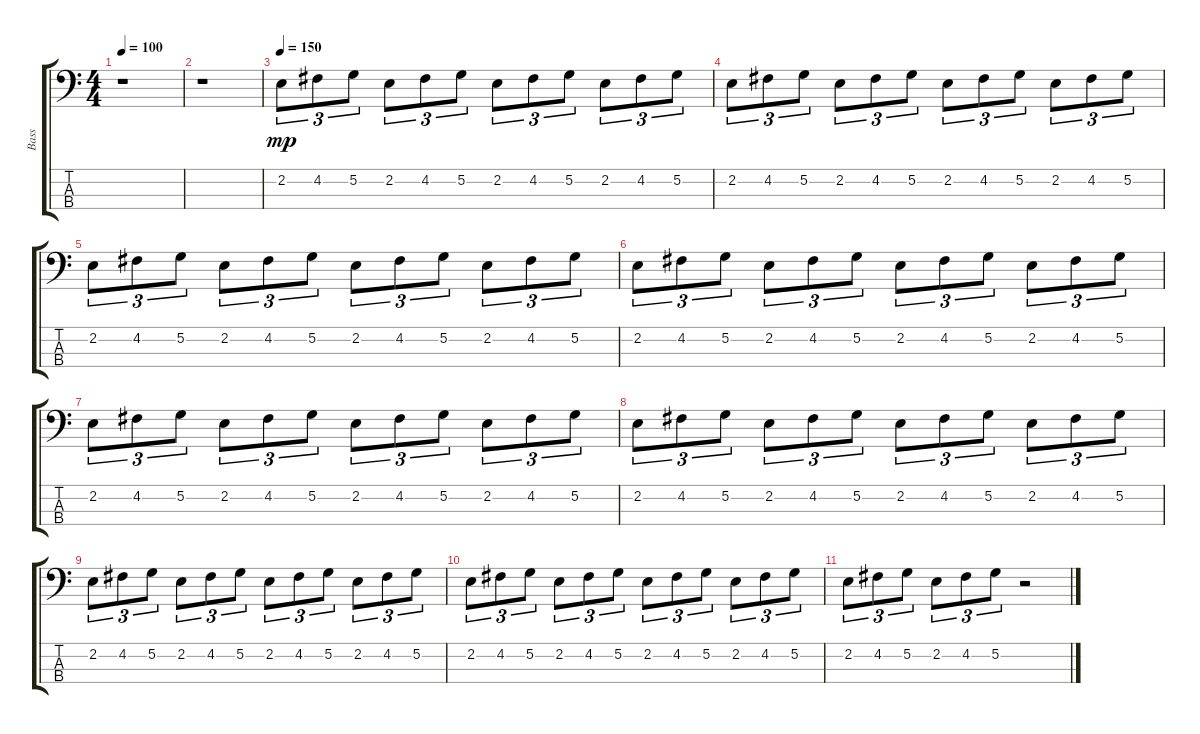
\track ("Bass" "Bass") {instrument electricbassfinger}
\staff {score tabs}
\tuning (G2 D2 A1 E1) {hide}
\ts (4 4)
\tempo 100
\clef f4
\ks c
r.1{dy f} |
r.1 |
\tempo 150
2.2.8{tu (3 2) dy mp} 4.2.8{tu (3 2)} 5.2.8{tu (3 2)} 2.2.8{tu (3 2)} 4.2.8{tu (3 2)} 5.2.8{tu (3 2)} 2.2.8{tu (3 2)} 4.2.8{tu (3 2)} 5.2.8{tu (3 2)} 2.2.8{tu (3 2)} 4.2.8{tu (3 2)} 5.2.8{tu (3 2)} |
2.2.8{tu (3 2)} 4.2.8{tu (3 2)} 5.2.8{tu (3 2)} 2.2.8{tu (3 2)} 4.2.8{tu (3 2)} 5.2.8{tu (3 2)} 2.2.8{tu (3 2)} 4.2.8{tu (3 2)} 5.2.8{tu (3 2)} 2.2.8{tu (3 2)} 4.2.8{tu (3 2)} 5.2.8{tu (3 2)} |
2.2.8{tu (3 2)} 4.2.8{tu (3 2)} 5.2.8{tu (3 2)} 2.2.8{tu (3 2)} 4.2.8{tu (3 2)} 5.2.8{tu (3 2)} 2.2.8{tu (3 2)} 4.2.8{tu (3 2)} 5.2.8{tu (3 2)} 2.2.8{tu (3 2)} 4.2.8{tu (3 2)} 5.2.8{tu (3 2)} |
2.2.8{tu (3 2)} 4.2.8{tu (3 2)} 5.2.8{tu (3 2)} 2.2.8{tu (3 2)} 4.2.8{tu (3 2)} 5.2.8{tu (3 2)} 2.2.8{tu (3 2)} 4.2.8{tu (3 2)} 5.2.8{tu (3 2)} 2.2.8{tu (3 2)} 4.2.8{tu (3 2)} 5.2.8{tu (3 2)} |
2.2.8{tu (3 2)} 4.2.8{tu (3 2)} 5.2.8{tu (3 2)} 2.2.8{tu (3 2)} 4.2.8{tu (3 2)} 5.2.8{tu (3 2)} 2.2.8{tu (3 2)} 4.2.8{tu (3 2)} 5.2.8{tu (3 2)} 2.2.8{tu (3 2)} 4.2.8{tu (3 2)} 5.2.8{tu (3 2)} |
2.2.8{tu (3 2)} 4.2.8{tu (3 2)} 5.2.8{tu (3 2)} 2.2.8{tu (3 2)} 4.2.8{tu (3 2)} 5.2.8{tu (3 2)} 2.2.8{tu (3 2)} 4.2.8{tu (3 2)} 5.2.8{tu (3 2)} 2.2.8{tu (3 2)} 4.2.8{tu (3 2)} 5.2.8{tu (3 2)} |
2.2.8{tu (3 2)} 4.2.8{tu (3 2)} 5.2.8{tu (3 2)} 2.2.8{tu (3 2)} 4.2.8{tu (3 2)} 5.2.8{tu (3 2)} 2.2.8{tu (3 2)} 4.2.8{tu (3 2)} 5.2.8{tu (3 2)} 2.2.8{tu (3 2)} 4.2.8{tu (3 2)} 5.2.8{tu (3 2)} |
2.2.8{tu (3 2)} 4.2.8{tu (3 2)} 5.2.8{tu (3 2)} 2.2.8{tu (3 2)} 4.2.8{tu (3 2)} 5.2.8{tu (3 2)} 2.2.8{tu (3 2)} 4.2.8{tu (3 2)} 5.2.8{tu (3 2)} 2.2.8{tu (3 2)} 4.2.8{tu (3 2)} 5.2.8{tu (3 2)} |
2.2.8{tu (3 2)} 4.2.8{tu (3 2)} 5.2.8{tu (3 2)} 2.2.8{tu (3 2)} 4.2.8{tu (3 2)} 5.2.8{tu (3 2)} r.2
